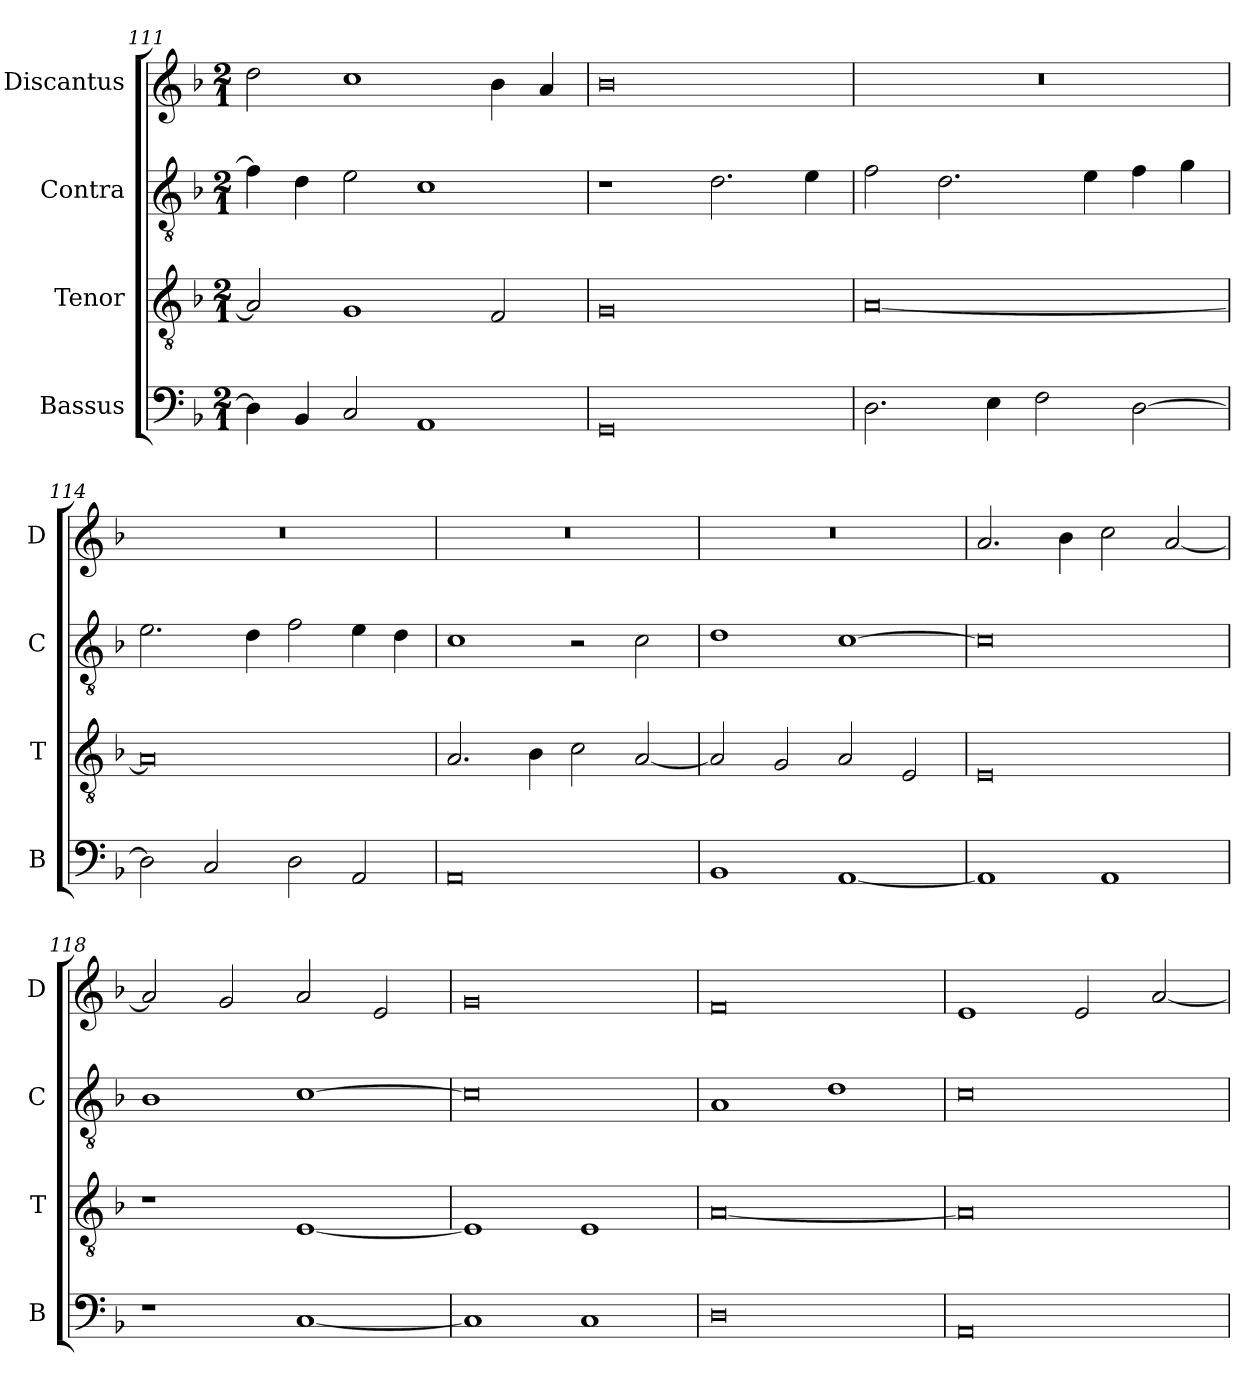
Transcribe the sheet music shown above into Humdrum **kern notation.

**kern	**kern	**kern	**kern
*part4	*part3	*part2	*part1
*staff4	*staff3	*staff2	*staff1
*I"Bassus	*I"Tenor	*I"Contra	*I"Discantus
*I'B	*I'T	*I'C	*I'D
*clefF4	*clefGv2	*clefGv2	*clefG2
*k[b-]	*k[b-]	*k[b-]	*k[b-]
*M2/1	*M2/1	*M2/1	*M2/1
=111	=111	=111	=111
4D\]	2A/]	4f\]	2dd\
4BB-/	.	4d\	.
2C/	1G	2e\	1cc
1AA	.	1c	.
.	2F/	.	4b-\
.	.	.	4a/
=112	=112	=112	=112
0GG	0G	1r	0b-
.	.	2.d\	.
.	.	4e\	.
=113	=113	=113	=113
2.D\	[0A	2f\	0r
.	.	2.d\	.
4E\	.	.	.
2F\	.	.	.
.	.	4e\	.
[2D\	.	4f\	.
.	.	4g\	.
=114	=114	=114	=114
2D\]	0A]	2.e\	0r
2C/	.	.	.
.	.	4d\	.
2D\	.	2f\	.
2AA/	.	4e\	.
.	.	4d\	.
=115	=115	=115	=115
0AA	2.A/	1c	0r
.	4B-\	.	.
.	2c\	2r	.
.	[2A/	2c\	.
=116	=116	=116	=116
1BB-	2A/]	1d	0r
.	2G/	.	.
[1AA	2A/	[1c	.
.	2E/	.	.
=117	=117	=117	=117
1AA]	0E	0c]	2.a/
.	.	.	4b-\
1AA	.	.	2cc\
.	.	.	[2a/
=118	=118	=118	=118
1r	1r	1B-	2a/]
.	.	.	2g/
[1C	[1E	[1c	2a/
.	.	.	2e/
=119	=119	=119	=119
1C]	1E]	0c]	0g
1C	1E	.	.
=120	=120	=120	=120
0D	[0A	1A	0f
.	.	1d	.
=121	=121	=121	=121
0AA	0A]	0c	1e
.	.	.	2e/
.	.	.	[2a/
=	=	=	=
*-	*-	*-	*-
